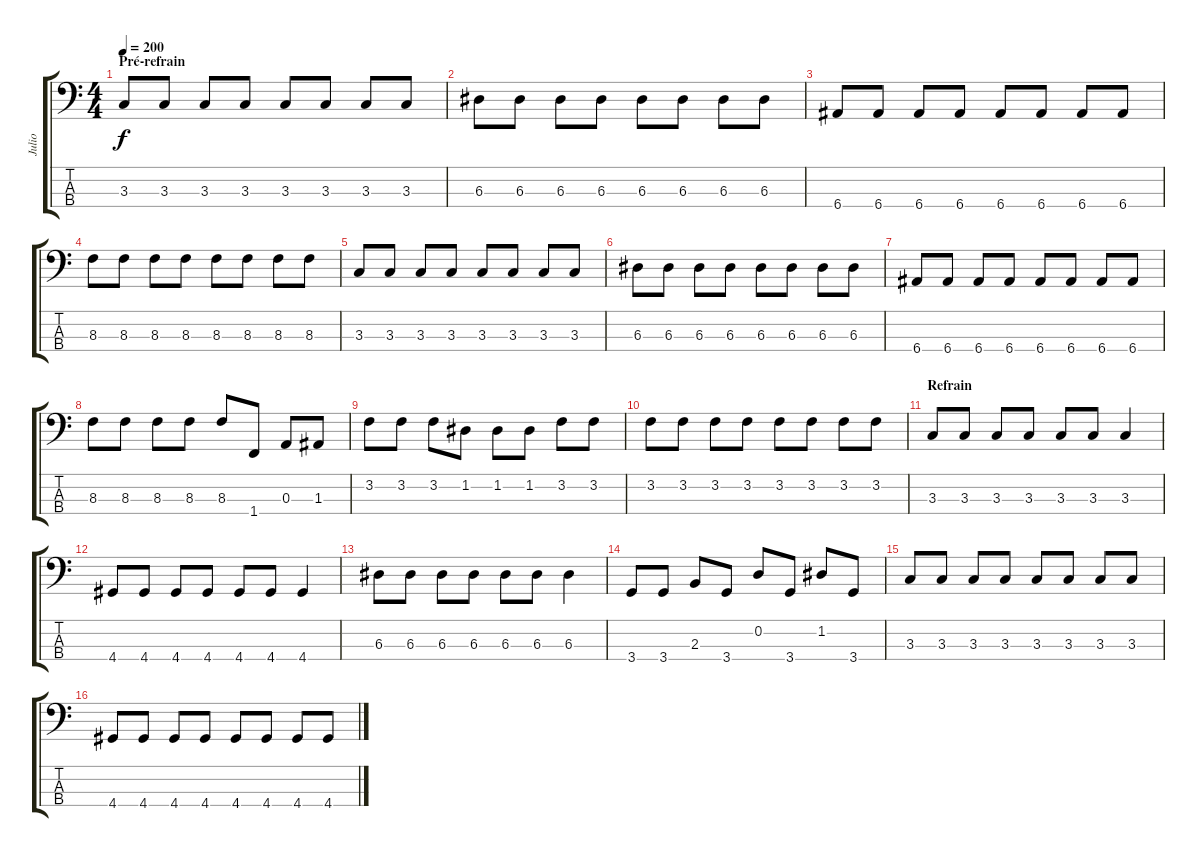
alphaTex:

\track ("Julio" "Julio") {instrument electricbassfinger}
\staff {score tabs}
\tuning (G2 D2 A1 E1) {hide}
\ts (4 4)
\section ("" "Pré-refrain")
\tempo 200
\clef f4
\ks c
3.3.8{dy f} 3.3.8 3.3.8 3.3.8 3.3.8 3.3.8 3.3.8 3.3.8 |
6.3.8 6.3.8 6.3.8 6.3.8 6.3.8 6.3.8 6.3.8 6.3.8 |
6.4.8 6.4.8 6.4.8 6.4.8 6.4.8 6.4.8 6.4.8 6.4.8 |
8.3.8 8.3.8 8.3.8 8.3.8 8.3.8 8.3.8 8.3.8 8.3.8 |
3.3.8 3.3.8 3.3.8 3.3.8 3.3.8 3.3.8 3.3.8 3.3.8 |
6.3.8 6.3.8 6.3.8 6.3.8 6.3.8 6.3.8 6.3.8 6.3.8 |
6.4.8 6.4.8 6.4.8 6.4.8 6.4.8 6.4.8 6.4.8 6.4.8 |
8.3.8 8.3.8 8.3.8 8.3.8 8.3.8 1.4.8 0.3.8 1.3.8 |
3.2.8 3.2.8 3.2.8 1.2.8 1.2.8 1.2.8 3.2.8 3.2.8 |
3.2.8 3.2.8 3.2.8 3.2.8 3.2.8 3.2.8 3.2.8 3.2.8 |
\section ("" "Refrain")
3.3.8 3.3.8 3.3.8 3.3.8 3.3.8 3.3.8 3.3.4 |
4.4.8 4.4.8 4.4.8 4.4.8 4.4.8 4.4.8 4.4.4 |
6.3.8 6.3.8 6.3.8 6.3.8 6.3.8 6.3.8 6.3.4 |
3.4.8 3.4.8 2.3.8 3.4.8 0.2.8 3.4.8 1.2.8 3.4.8 |
3.3.8 3.3.8 3.3.8 3.3.8 3.3.8 3.3.8 3.3.8 3.3.8 |
4.4.8 4.4.8 4.4.8 4.4.8 4.4.8 4.4.8 4.4.8 4.4.8
